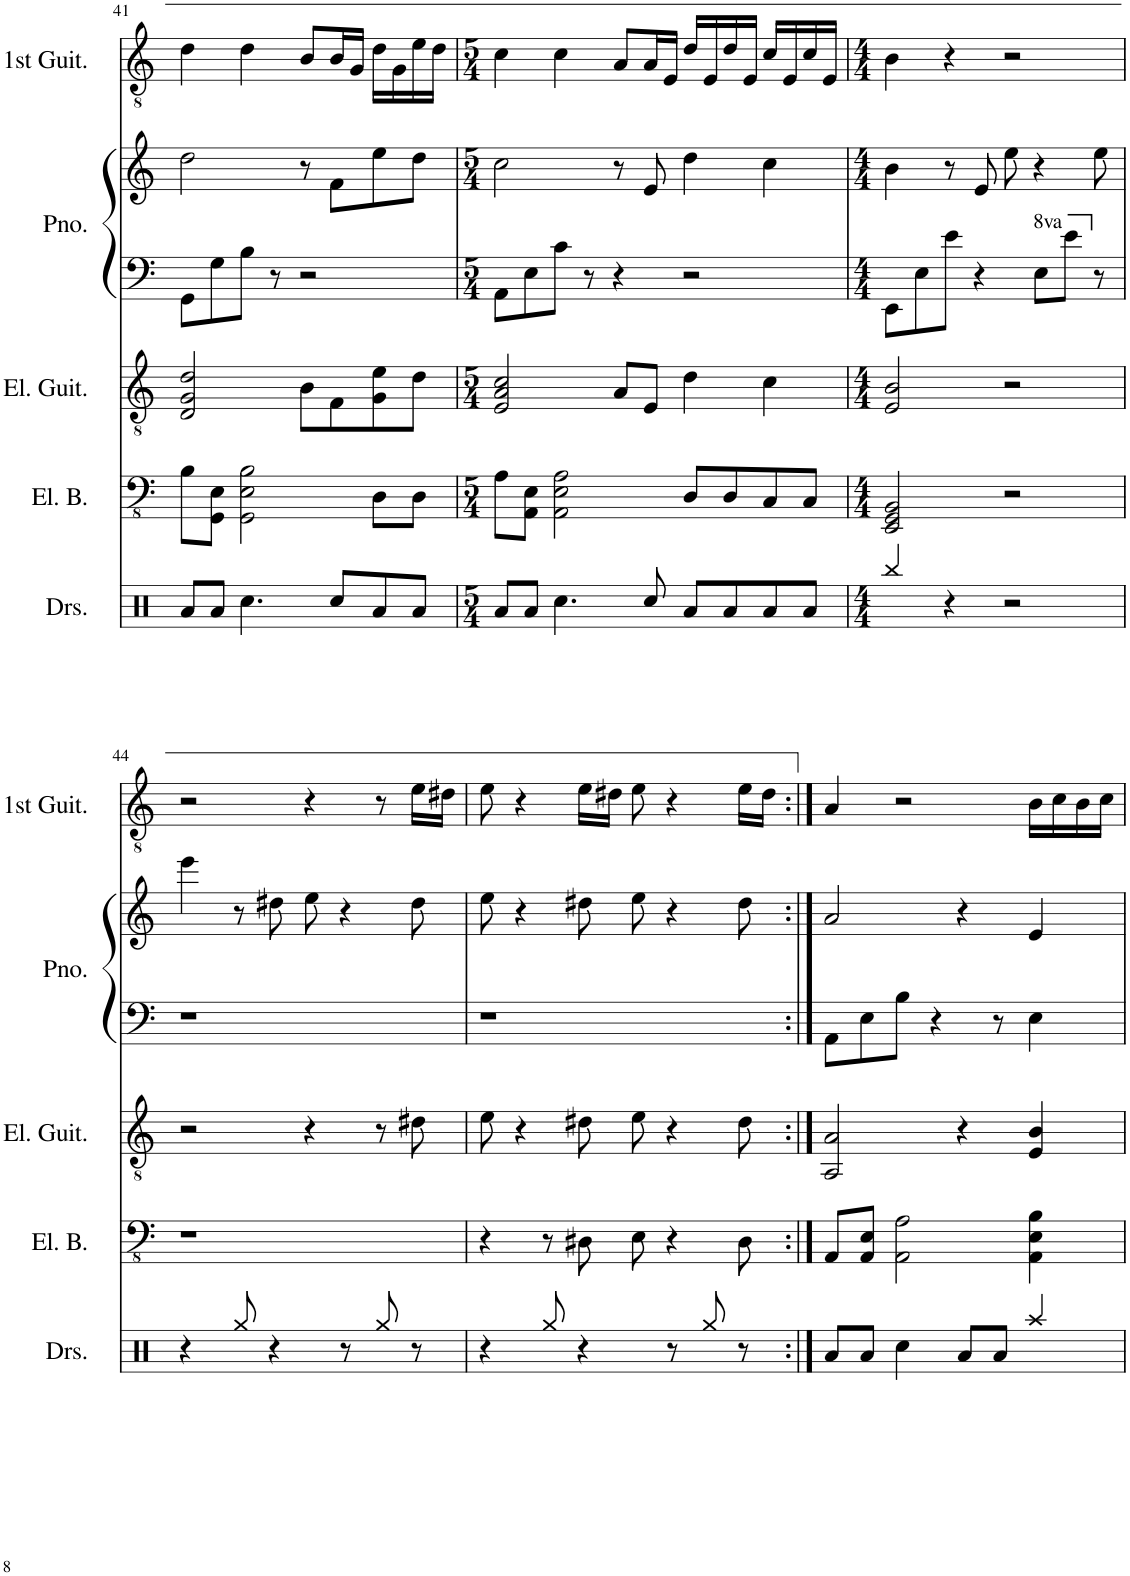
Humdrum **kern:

**kern	**kern	**kern	**kern	**kern	**kern
*part5	*part4	*part3	*part2	*part2	*part1
*staff6	*staff5	*staff4	*staff3	*staff2	*staff1
*I"Drumset	*I"Electric Bass	*I"Electric Guitar	*I"Piano	*	*I"First Guitar
*I'Drs.	*I'El. B.	*I'El. Guit.	*I'Pno.	*	*
!!LO:PB:g=z
*clefX	*clefFv4	*clefGv2	*clefF4	*clefG2	*clefGv2
*k[]	*k[]	*k[]	*k[]	*k[]	*k[]
*M4/4	*M4/4	*M4/4	*M4/4	*M4/4	*M4/4
=41	=41	=41	=41	=41	=41
8Ra/L	8BB\L	2D/ 2G/ 2d/	8GG\L	2dd\	4d\
8Ra/J	8GGG\ 8EE\J	.	8G\	.	.
4.Rcc\	2GGG\ 2EE\ 2BB\	.	8B\J	.	4d\
.	.	.	8r	.	.
.	.	8B\L	2r	8r	8B/L
8Rcc/L	.	8F\	.	8f\L	16B/L
.	.	.	.	.	16G/JJ
8Ra/	8DD\L	8G\ 8e\	.	8ee\	16d\LL
.	.	.	.	.	16G\
8Ra/J	8DD\J	8d\J	.	8dd\J	16e\
.	.	.	.	.	16d\JJ
=42	=42	=42	=42	=42	=42
*M5/4	*M5/4	*M5/4	*M5/4	*M5/4	*M5/4
8Ra/L	8AA\L	2E/ 2A/ 2c/	8AA\L	2cc\	4c\
8Ra/J	8AAA\ 8EE\J	.	8E\	.	.
4.Rcc\	2AAA\ 2EE\ 2AA\	.	8c\J	.	4c\
.	.	.	8r	.	.
.	.	8A/L	4r	8r	8A/L
8Rcc/	.	8E/J	.	8e/	16A/L
.	.	.	.	.	16E/JJ
8Ra/L	8DD/L	4d\	2r	4dd\	16d/LL
.	.	.	.	.	16E/
8Ra/	8DD/	.	.	.	16d/
.	.	.	.	.	16E/JJ
8Ra/	8CC/	4c\	.	4cc\	16c/LL
.	.	.	.	.	16E/
8Ra/J	8CC/J	.	.	.	16c/
.	.	.	.	.	16E/JJ
=43	=43	=43	=43	=43	=43
*M4/4	*M4/4	*M4/4	*M4/4	*M4/4	*M4/4
4Rbb/	2EEE/ 2GGG/ 2BBB/	2E/ 2B/	8EE\L	4b\	4B\
.	.	.	8E\	.	.
4r	.	.	8e\J	8r	4r
.	.	.	4r	8e/	.
2r	2r	2r	.	8ee\	2r
*	*	*	*8va	*	*
.	.	.	8e\L	4r	.
.	.	.	8ee\J	.	.
*	*	*	*X8va	*	*
.	.	.	8r	8ee\	.
!!LO:LB:g=z
=44	=44	=44	=44	=44	=44
4r	1r	2r	1r	4eee\	2r
8Rgg/	.	.	.	8r	.
4r	.	.	.	8dd#X\	.
.	.	4r	.	8ee\	4r
8r	.	.	.	4r	.
8Rgg/	.	8r	.	.	8r
8r	.	8d#X\	.	8dd#\	16e\LL
.	.	.	.	.	16d#X\JJ
=45	=45	=45	=45	=45	=45
4r	4r	8e\	1r	8ee\	8e\
.	.	4r	.	4r	4r
8Rgg/	8r	.	.	.	.
4r	8DD#X\	8d#X\	.	8dd#X\	16e\LL
.	.	.	.	.	16d#X\JJ
.	8EE\	8e\	.	8ee\	8e\
8r	4r	4r	.	4r	4r
8Rgg/	.	.	.	.	.
8r	8DD#\	8d#\	.	8dd#\	16e\LL
.	.	.	.	.	16d#\JJ
=46:|!	=46:|!	=46:|!	=46:|!	=46:|!	=46:|!
8Ra/L	8AAA/L	2AA/ 2A/	8AA\L	2a/	4A/
8Ra/J	8AAA/ 8EE/J	.	8E\	.	.
4Rcc\	2AAA\ 2AA\	.	8B\J	.	2r
.	.	.	4r	.	.
8Ra/L	.	4r	.	4r	.
8Ra/J	.	.	8r	.	.
4Raa/	4AAA\ 4EE\ 4BB\	4E/ 4B/	4E\	4e/	16B\LL
.	.	.	.	.	16c\
.	.	.	.	.	16B\
.	.	.	.	.	16c\JJ
=	=	=	=	=	=
*-	*-	*-	*-	*-	*-
